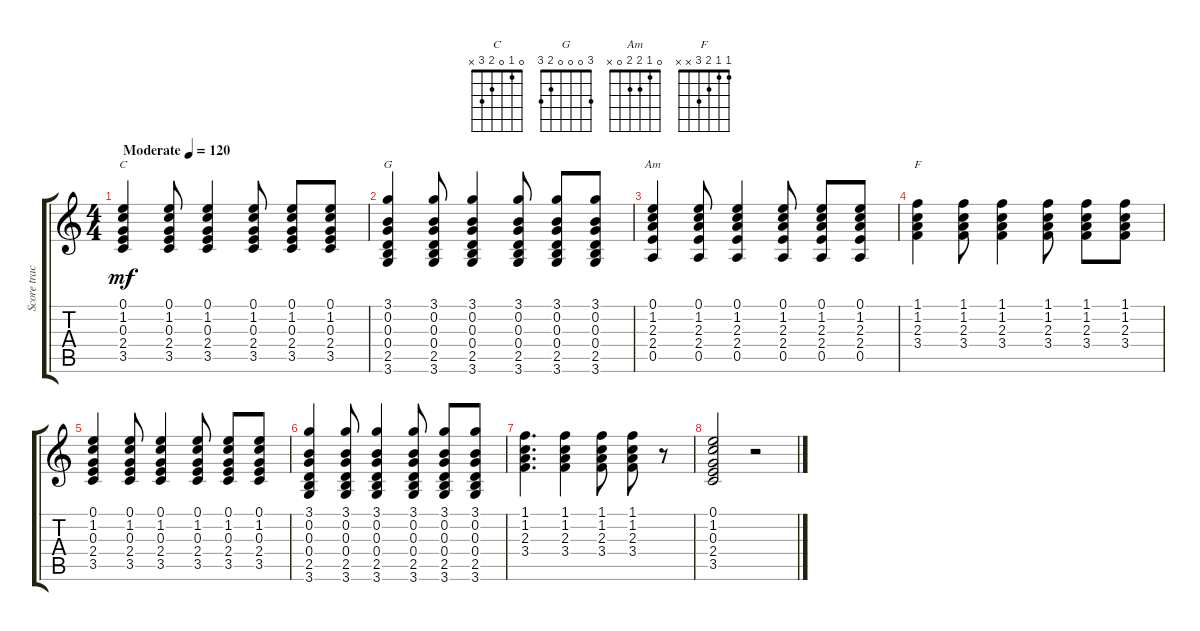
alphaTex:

\track ("Score track 1" "Score trac") {instrument acousticguitarnylon}
\staff {score tabs}
\tuning (E4 B3 G3 D3 A2 E2) {hide}
\chord ("C" 0 1 0 2 3 x)
\chord ("G" 3 0 0 0 2 3)
\chord ("Am" 0 1 2 2 0 x)
\chord ("F" 1 1 2 3 x x)
\ts (4 4)
\tempo (120 "Moderate")
\clef g2
\ks c
(0.1 1.2 0.3 2.4 3.5).4{ch "C" dy mf instrument acousticguitarnylon} (0.1 1.2 0.3 2.4 3.5).8 (0.1 1.2 0.3 2.4 3.5).4 (0.1 1.2 0.3 2.4 3.5).8 (0.1 1.2 0.3 2.4 3.5).8 (0.1 1.2 0.3 2.4 3.5).8 |
(3.1 0.2 0.3 0.4 2.5 3.6).4{ch "G"} (3.1 0.2 0.3 0.4 2.5 3.6).8 (3.1 0.2 0.3 0.4 2.5 3.6).4 (3.1 0.2 0.3 0.4 2.5 3.6).8 (3.1 0.2 0.3 0.4 2.5 3.6).8 (3.1 0.2 0.3 0.4 2.5 3.6).8 |
(0.1 1.2 2.3 2.4 0.5).4{ch "Am"} (0.1 1.2 2.3 2.4 0.5).8 (0.1 1.2 2.3 2.4 0.5).4 (0.1 1.2 2.3 2.4 0.5).8 (0.1 1.2 2.3 2.4 0.5).8 (0.1 1.2 2.3 2.4 0.5).8 |
(1.1 1.2 2.3 3.4).4{ch "F"} (1.1 1.2 2.3 3.4).8 (1.1 1.2 2.3 3.4).4 (1.1 1.2 2.3 3.4).8 (1.1 1.2 2.3 3.4).8 (1.1 1.2 2.3 3.4).8 |
(0.1 1.2 0.3 2.4 3.5).4 (0.1 1.2 0.3 2.4 3.5).8 (0.1 1.2 0.3 2.4 3.5).4 (0.1 1.2 0.3 2.4 3.5).8 (0.1 1.2 0.3 2.4 3.5).8 (0.1 1.2 0.3 2.4 3.5).8 |
(3.1 0.2 0.3 0.4 2.5 3.6).4 (3.1 0.2 0.3 0.4 2.5 3.6).8 (3.1 0.2 0.3 0.4 2.5 3.6).4 (3.1 0.2 0.3 0.4 2.5 3.6).8 (3.1 0.2 0.3 0.4 2.5 3.6).8 (3.1 0.2 0.3 0.4 2.5 3.6).8 |
(1.1 1.2 2.3 3.4).4{d} (1.1 1.2 2.3 3.4).4 (1.1 1.2 2.3 3.4).8 (1.1 1.2 2.3 3.4).8 r.8 |
(0.1 1.2 0.3 2.4 3.5).2 r.2
